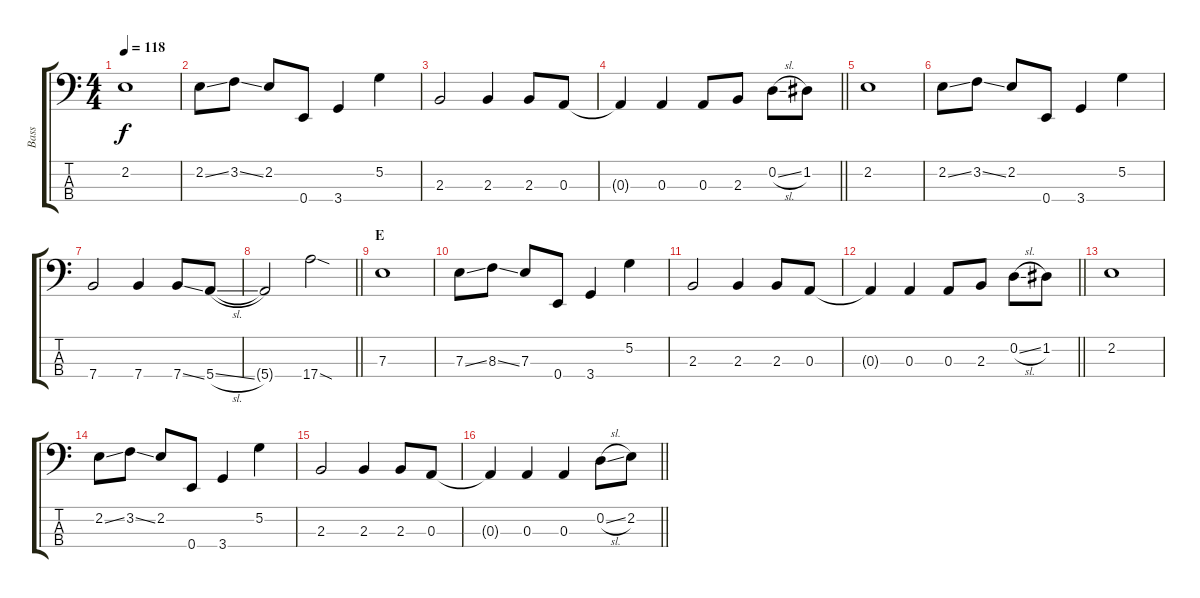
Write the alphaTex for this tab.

\track ("Bass" "Bass") {instrument electricbassfinger}
\staff {score tabs}
\tuning (G2 D2 A1 E1) {hide}
\ts (4 4)
\tempo 118
\clef f4
\ks c
2.2.1{dy f} |
2.2{ss}.8 3.2{ss}.8 2.2.8 0.4.8 3.4.4 5.2.4 |
2.3.2 2.3.4 2.3.8 0.3.8 |
\barLineRight lightlight
0.3{t}.4 0.3.4 0.3.8 2.3.8 0.2{sl}.8 1.2.8 |
2.2.1 |
2.2{ss}.8 3.2{ss}.8 2.2.8 0.4.8 3.4.4 5.2.4 |
7.4.2 7.4.4 7.4{ss}.8 5.4{sl}.8 |
\barLineRight lightlight
5.4{t}.2 17.4{sod}.2 |
\section ("" "E")
7.3.1 |
7.3{ss}.8 8.3{ss}.8 7.3.8 0.4.8 3.4.4 5.2.4 |
2.3.2 2.3.4 2.3.8 0.3.8 |
\barLineRight lightlight
0.3{t}.4 0.3.4 0.3.8 2.3.8 0.2{sl}.8 1.2.8 |
2.2.1 |
2.2{ss}.8 3.2{ss}.8 2.2.8 0.4.8 3.4.4 5.2.4 |
2.3.2 2.3.4 2.3.8 0.3.8 |
\barLineRight lightlight
0.3{t}.4 0.3.4 0.3.4 0.2{sl}.8 2.2.8
